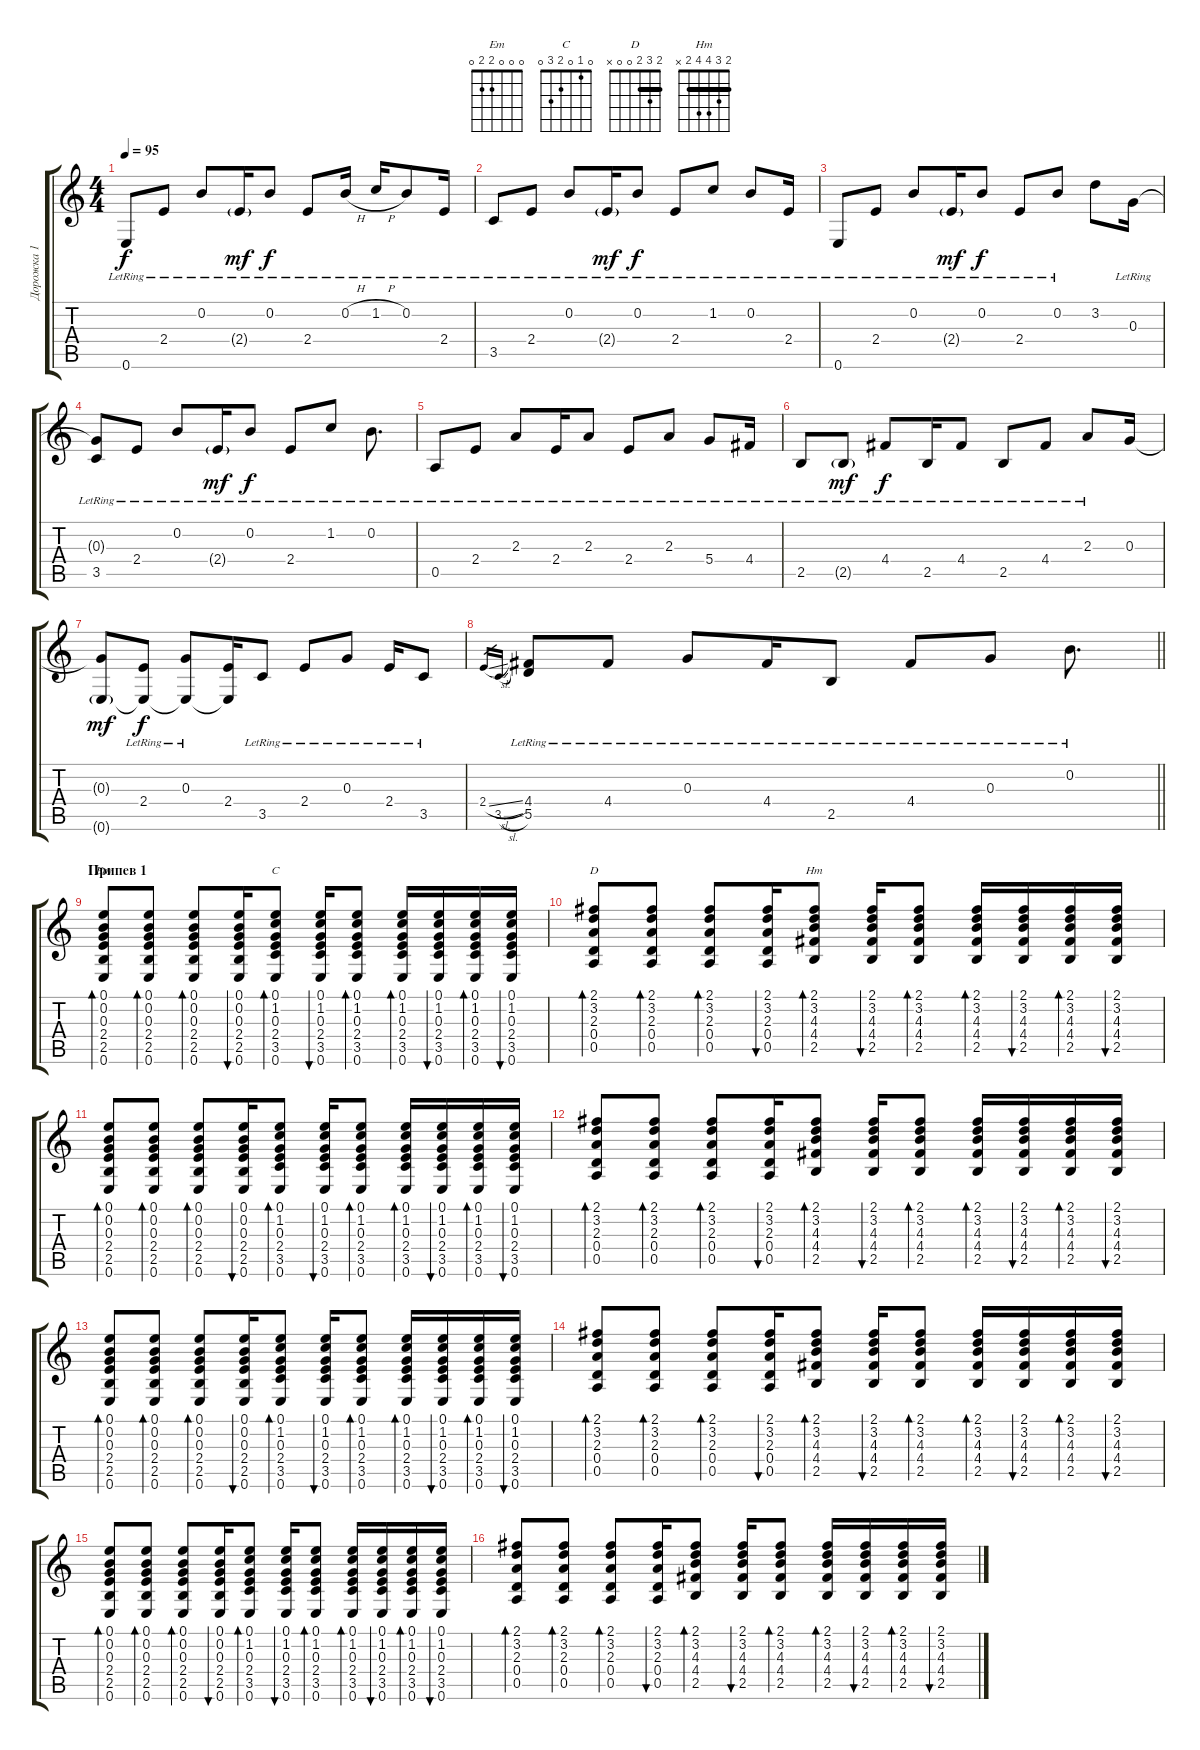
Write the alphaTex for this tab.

\track ("Дорожка 1" "Дорожка 1") {instrument acousticguitarsteel}
\staff {score tabs}
\tuning (E4 B3 G3 D3 A2 E2) {hide}
\chord ("Em" 0 0 0 2 2 0)
\chord ("C" 0 1 0 2 3 0)
\chord ("D" 2 3 2 0 0 x) {barre 2}
\chord ("Hm" 2 3 4 4 2 x) {barre 2}
\ts (4 4)
\tempo 95
\clef g2
\ks c
0.6{lr}.8{dy f} 2.4{lr}.8 0.2{lr}.8 2.4{g lr}.16{dy mf} 0.2{lr}.8{dy f} 2.4{lr}.8 0.2{h lr}.16 1.2{h lr}.16 0.2{lr}.8 2.4{lr}.16 |
3.5{lr}.8 2.4{lr}.8 0.2{lr}.8 2.4{g lr}.16{dy mf} 0.2{lr}.8{dy f} 2.4{lr}.8 1.2{lr}.8 0.2{lr}.8 2.4{lr}.16 |
0.6{lr}.8 2.4{lr}.8 0.2{lr}.8 2.4{g lr}.16{dy mf} 0.2{lr}.8{dy f} 2.4{lr}.8 0.2{lr}.8 3.2.8 0.3{lr}.16 |
(0.3{t} 3.5{lr}).8 2.4{lr}.8 0.2{lr}.8 2.4{g lr}.16{dy mf} 0.2{lr}.8{dy f} 2.4{lr}.8 1.2{lr}.8 0.2{lr}.8{d} |
0.5{lr}.8 2.4{lr}.8 2.3{lr}.8 2.4{lr}.16 2.3{lr}.8 2.4{lr}.8 2.3{lr}.8 5.4{lr}.8 4.4{lr}.16 |
2.5{lr}.8 2.5{g lr}.8{dy mf} 4.4{lr}.8{dy f} 2.5{lr}.16 4.4{lr}.8 2.5{lr}.8 4.4{lr}.8 2.3{lr}.8 0.3.16 |
(0.3{t} 0.6{g}).8{dy mf} (2.4{lr} 0.6{t}).8{dy f} (0.3{lr} 0.6{t}).8 (2.4 0.6{t}).16 3.5{lr}.8 2.4{lr}.8 0.3{lr}.8 2.4{lr}.16 3.5{lr}.8 |
\barLineRight lightlight
2.4{sl}.16{gr} 3.5{sl}.16{gr} (4.4{lr} 5.5{lr}).8 4.4{lr}.8 0.3{lr}.8 4.4{lr}.16 2.5{lr}.8 4.4{lr}.8 0.3{lr}.8 0.2{lr}.8{d} |
\section ("" "Припев 1")
(0.1 0.2 0.3 2.4 2.5 0.6).8{bd 60 ch "Em"} (0.1 0.2 0.3 2.4 2.5 0.6).8{bd 60} (0.1 0.2 0.3 2.4 2.5 0.6).8{bd 60} (0.1 0.2 0.3 2.4 2.5 0.6).16{bu 60} (0.1 1.2 0.3 2.4 3.5 0.6).8{bd 60 ch "C"} (0.1 1.2 0.3 2.4 3.5 0.6).16{bu 60} (0.1 1.2 0.3 2.4 3.5 0.6).8{bd 60} (0.1 1.2 0.3 2.4 3.5 0.6).16{bd 60} (0.1 1.2 0.3 2.4 3.5 0.6).16{bu 60} (0.1 1.2 0.3 2.4 3.5 0.6).16{bd 60} (0.1 1.2 0.3 2.4 3.5 0.6).16{bu 60} |
(2.1 3.2 2.3 0.4 0.5).8{bd 60 ch "D"} (2.1 3.2 2.3 0.4 0.5).8{bd 60} (2.1 3.2 2.3 0.4 0.5).8{bd 60} (2.1 3.2 2.3 0.4 0.5).16{bu 60} (2.1 3.2 4.3 4.4 2.5).8{bd 60 ch "Hm"} (2.1 3.2 4.3 4.4 2.5).16{bu 60} (2.1 3.2 4.3 4.4 2.5).8{bd 60} (2.1 3.2 4.3 4.4 2.5).16{bd 60} (2.1 3.2 4.3 4.4 2.5).16{bu 60} (2.1 3.2 4.3 4.4 2.5).16{bd 60} (2.1 3.2 4.3 4.4 2.5).16{bu 60} |
(0.1 0.2 0.3 2.4 2.5 0.6).8{bd 60} (0.1 0.2 0.3 2.4 2.5 0.6).8{bd 60} (0.1 0.2 0.3 2.4 2.5 0.6).8{bd 60} (0.1 0.2 0.3 2.4 2.5 0.6).16{bu 60} (0.1 1.2 0.3 2.4 3.5 0.6).8{bd 60} (0.1 1.2 0.3 2.4 3.5 0.6).16{bu 60} (0.1 1.2 0.3 2.4 3.5 0.6).8{bd 60} (0.1 1.2 0.3 2.4 3.5 0.6).16{bd 60} (0.1 1.2 0.3 2.4 3.5 0.6).16{bu 60} (0.1 1.2 0.3 2.4 3.5 0.6).16{bd 60} (0.1 1.2 0.3 2.4 3.5 0.6).16{bu 60} |
(2.1 3.2 2.3 0.4 0.5).8{bd 60} (2.1 3.2 2.3 0.4 0.5).8{bd 60} (2.1 3.2 2.3 0.4 0.5).8{bd 60} (2.1 3.2 2.3 0.4 0.5).16{bu 60} (2.1 3.2 4.3 4.4 2.5).8{bd 60} (2.1 3.2 4.3 4.4 2.5).16{bu 60} (2.1 3.2 4.3 4.4 2.5).8{bd 60} (2.1 3.2 4.3 4.4 2.5).16{bd 60} (2.1 3.2 4.3 4.4 2.5).16{bu 60} (2.1 3.2 4.3 4.4 2.5).16{bd 60} (2.1 3.2 4.3 4.4 2.5).16{bu 60} |
(0.1 0.2 0.3 2.4 2.5 0.6).8{bd 60} (0.1 0.2 0.3 2.4 2.5 0.6).8{bd 60} (0.1 0.2 0.3 2.4 2.5 0.6).8{bd 60} (0.1 0.2 0.3 2.4 2.5 0.6).16{bu 60} (0.1 1.2 0.3 2.4 3.5 0.6).8{bd 60} (0.1 1.2 0.3 2.4 3.5 0.6).16{bu 60} (0.1 1.2 0.3 2.4 3.5 0.6).8{bd 60} (0.1 1.2 0.3 2.4 3.5 0.6).16{bd 60} (0.1 1.2 0.3 2.4 3.5 0.6).16{bu 60} (0.1 1.2 0.3 2.4 3.5 0.6).16{bd 60} (0.1 1.2 0.3 2.4 3.5 0.6).16{bu 60} |
(2.1 3.2 2.3 0.4 0.5).8{bd 60} (2.1 3.2 2.3 0.4 0.5).8{bd 60} (2.1 3.2 2.3 0.4 0.5).8{bd 60} (2.1 3.2 2.3 0.4 0.5).16{bu 60} (2.1 3.2 4.3 4.4 2.5).8{bd 60} (2.1 3.2 4.3 4.4 2.5).16{bu 60} (2.1 3.2 4.3 4.4 2.5).8{bd 60} (2.1 3.2 4.3 4.4 2.5).16{bd 60} (2.1 3.2 4.3 4.4 2.5).16{bu 60} (2.1 3.2 4.3 4.4 2.5).16{bd 60} (2.1 3.2 4.3 4.4 2.5).16{bu 60} |
(0.1 0.2 0.3 2.4 2.5 0.6).8{bd 60} (0.1 0.2 0.3 2.4 2.5 0.6).8{bd 60} (0.1 0.2 0.3 2.4 2.5 0.6).8{bd 60} (0.1 0.2 0.3 2.4 2.5 0.6).16{bu 60} (0.1 1.2 0.3 2.4 3.5 0.6).8{bd 60} (0.1 1.2 0.3 2.4 3.5 0.6).16{bu 60} (0.1 1.2 0.3 2.4 3.5 0.6).8{bd 60} (0.1 1.2 0.3 2.4 3.5 0.6).16{bd 60} (0.1 1.2 0.3 2.4 3.5 0.6).16{bu 60} (0.1 1.2 0.3 2.4 3.5 0.6).16{bd 60} (0.1 1.2 0.3 2.4 3.5 0.6).16{bu 60} |
(2.1 3.2 2.3 0.4 0.5).8{bd 60} (2.1 3.2 2.3 0.4 0.5).8{bd 60} (2.1 3.2 2.3 0.4 0.5).8{bd 60} (2.1 3.2 2.3 0.4 0.5).16{bu 60} (2.1 3.2 4.3 4.4 2.5).8{bd 60} (2.1 3.2 4.3 4.4 2.5).16{bu 60} (2.1 3.2 4.3 4.4 2.5).8{bd 60} (2.1 3.2 4.3 4.4 2.5).16{bd 60} (2.1 3.2 4.3 4.4 2.5).16{bu 60} (2.1 3.2 4.3 4.4 2.5).16{bd 60} (2.1 3.2 4.3 4.4 2.5).16{bu 60}
